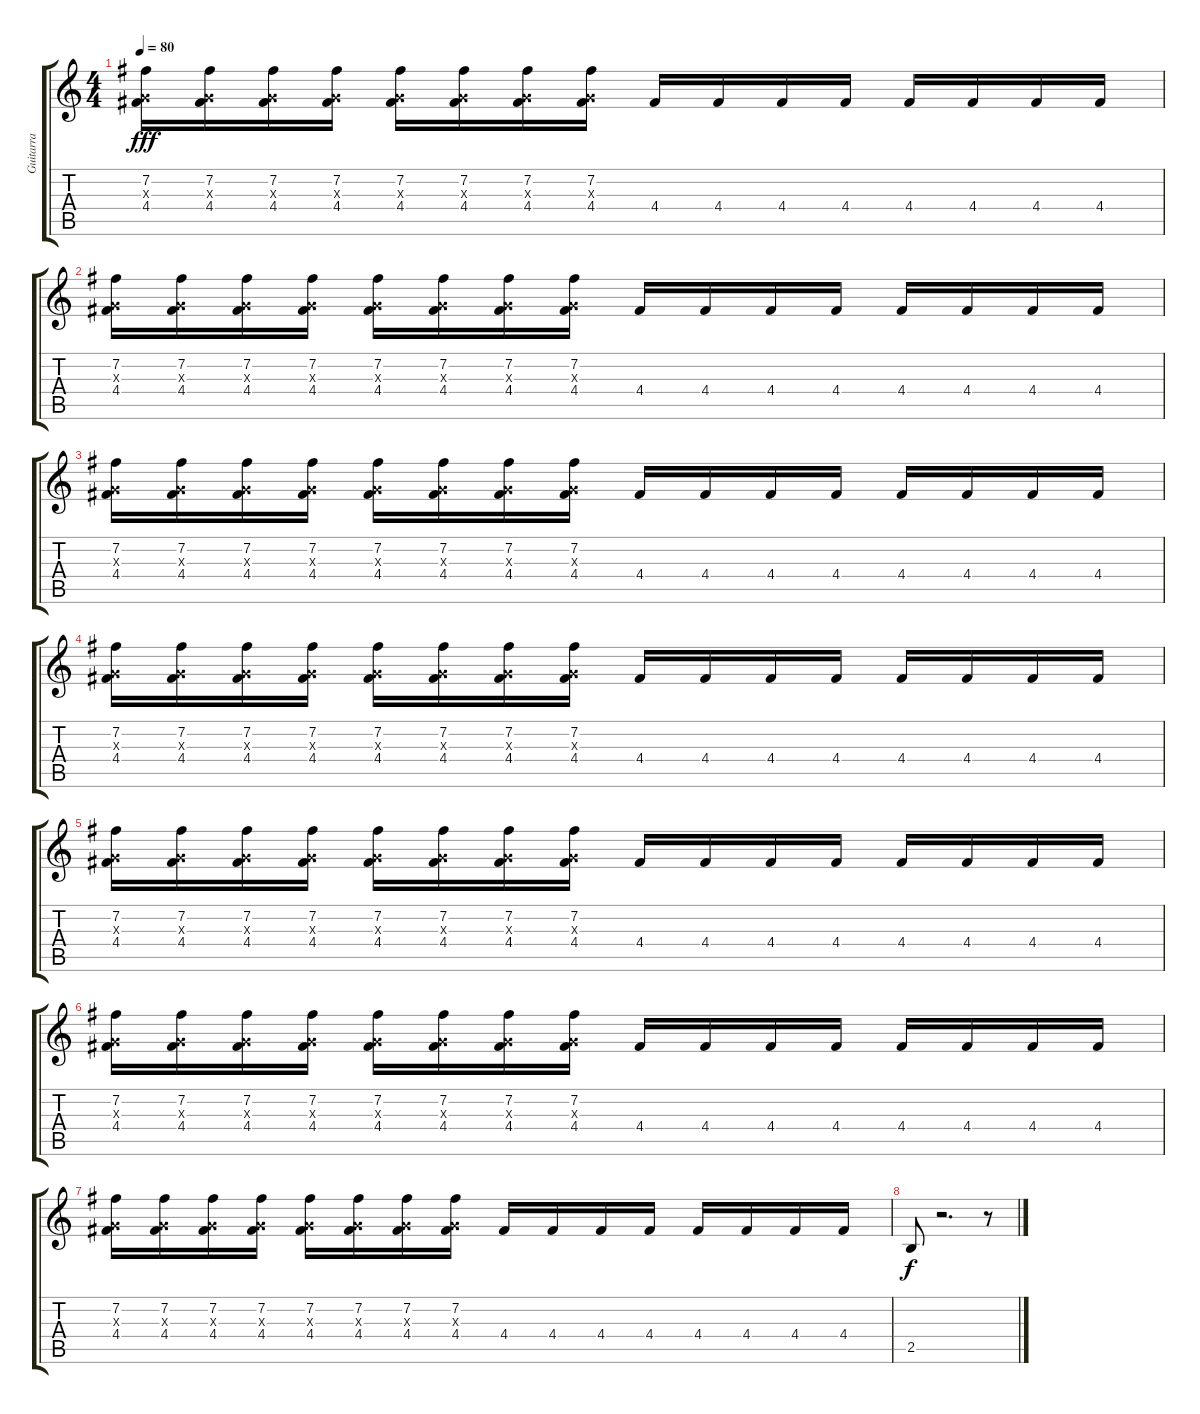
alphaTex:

\track ("Guitarra" "Guitarra") {instrument distortionguitar}
\staff {score tabs}
\tuning (E4 B3 G3 D3 A2 E2) {hide}
\ts (4 4)
\tempo 80
\clef g2
\ks c
(7.2 0.3{x} 4.4).16{dy fff} (7.2 0.3{x} 4.4).16 (7.2 0.3{x} 4.4).16 (7.2 0.3{x} 4.4).16 (7.2 0.3{x} 4.4).16 (7.2 0.3{x} 4.4).16 (7.2 0.3{x} 4.4).16 (7.2 0.3{x} 4.4).16 4.4.16 4.4.16 4.4.16 4.4.16 4.4.16 4.4.16 4.4.16 4.4.16 |
(7.2 0.3{x} 4.4).16 (7.2 0.3{x} 4.4).16 (7.2 0.3{x} 4.4).16 (7.2 0.3{x} 4.4).16 (7.2 0.3{x} 4.4).16 (7.2 0.3{x} 4.4).16 (7.2 0.3{x} 4.4).16 (7.2 0.3{x} 4.4).16 4.4.16 4.4.16 4.4.16 4.4.16 4.4.16 4.4.16 4.4.16 4.4.16 |
(7.2 0.3{x} 4.4).16 (7.2 0.3{x} 4.4).16 (7.2 0.3{x} 4.4).16 (7.2 0.3{x} 4.4).16 (7.2 0.3{x} 4.4).16 (7.2 0.3{x} 4.4).16 (7.2 0.3{x} 4.4).16 (7.2 0.3{x} 4.4).16 4.4.16 4.4.16 4.4.16 4.4.16 4.4.16 4.4.16 4.4.16 4.4.16 |
(7.2 0.3{x} 4.4).16 (7.2 0.3{x} 4.4).16 (7.2 0.3{x} 4.4).16 (7.2 0.3{x} 4.4).16 (7.2 0.3{x} 4.4).16 (7.2 0.3{x} 4.4).16 (7.2 0.3{x} 4.4).16 (7.2 0.3{x} 4.4).16 4.4.16 4.4.16 4.4.16 4.4.16 4.4.16 4.4.16 4.4.16 4.4.16 |
(7.2 0.3{x} 4.4).16 (7.2 0.3{x} 4.4).16 (7.2 0.3{x} 4.4).16 (7.2 0.3{x} 4.4).16 (7.2 0.3{x} 4.4).16 (7.2 0.3{x} 4.4).16 (7.2 0.3{x} 4.4).16 (7.2 0.3{x} 4.4).16 4.4.16 4.4.16 4.4.16 4.4.16 4.4.16 4.4.16 4.4.16 4.4.16 |
(7.2 0.3{x} 4.4).16 (7.2 0.3{x} 4.4).16 (7.2 0.3{x} 4.4).16 (7.2 0.3{x} 4.4).16 (7.2 0.3{x} 4.4).16 (7.2 0.3{x} 4.4).16 (7.2 0.3{x} 4.4).16 (7.2 0.3{x} 4.4).16 4.4.16 4.4.16 4.4.16 4.4.16 4.4.16 4.4.16 4.4.16 4.4.16 |
(7.2 0.3{x} 4.4).16 (7.2 0.3{x} 4.4).16 (7.2 0.3{x} 4.4).16 (7.2 0.3{x} 4.4).16 (7.2 0.3{x} 4.4).16 (7.2 0.3{x} 4.4).16 (7.2 0.3{x} 4.4).16 (7.2 0.3{x} 4.4).16 4.4.16 4.4.16 4.4.16 4.4.16 4.4.16 4.4.16 4.4.16 4.4.16 |
2.5.8{dy f} r.2{d} r.8
